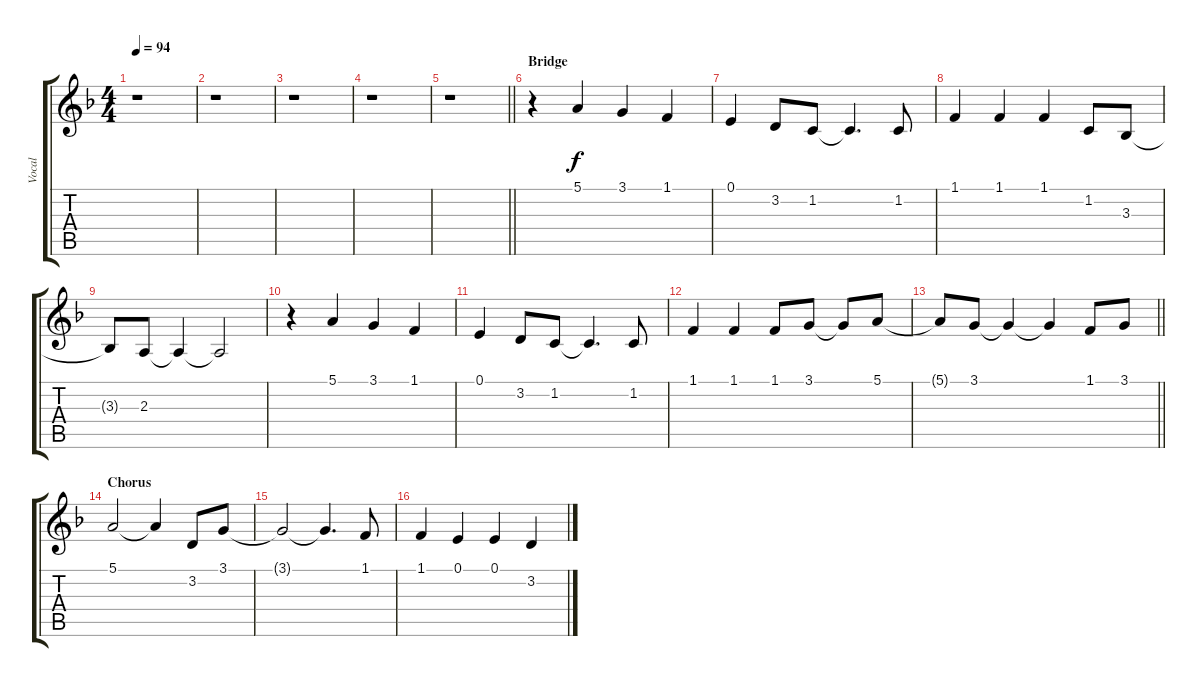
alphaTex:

\track ("Vocal" "Vocal") {instrument acousticgrandpiano}
\staff {score tabs}
\tuning (E4 B3 G3 D3 A2 E2) {hide}
\ts (4 4)
\tempo 94
\clef g2
\ks dminor
r.1{dy f} |
r.1 |
r.1 |
r.1 |
\barLineRight lightlight
r.1 |
\section ("" "Bridge")
r.4 5.1.4 3.1.4 1.1.4 |
0.1.4 3.2.8 1.2.8 1.2{t}.4{d} 1.2.8 |
1.1.4 1.1.4 1.1.4 1.2.8 3.3.8 |
3.3{t}.8 2.3.8 2.3{t}.4 2.3{t}.2 |
r.4 5.1.4 3.1.4 1.1.4 |
0.1.4 3.2.8 1.2.8 1.2{t}.4{d} 1.2.8 |
1.1.4 1.1.4 1.1.8 3.1.8 3.1{t}.8 5.1.8 |
\barLineRight lightlight
5.1{t}.8 3.1.8 3.1{t}.4 3.1{t}.4 1.1.8 3.1.8 |
\section ("" "Chorus")
5.1.2 5.1{t}.4 3.2.8 3.1.8 |
3.1{t}.2 3.1{t}.4{d} 1.1.8 |
1.1.4 0.1.4 0.1.4 3.2.4
